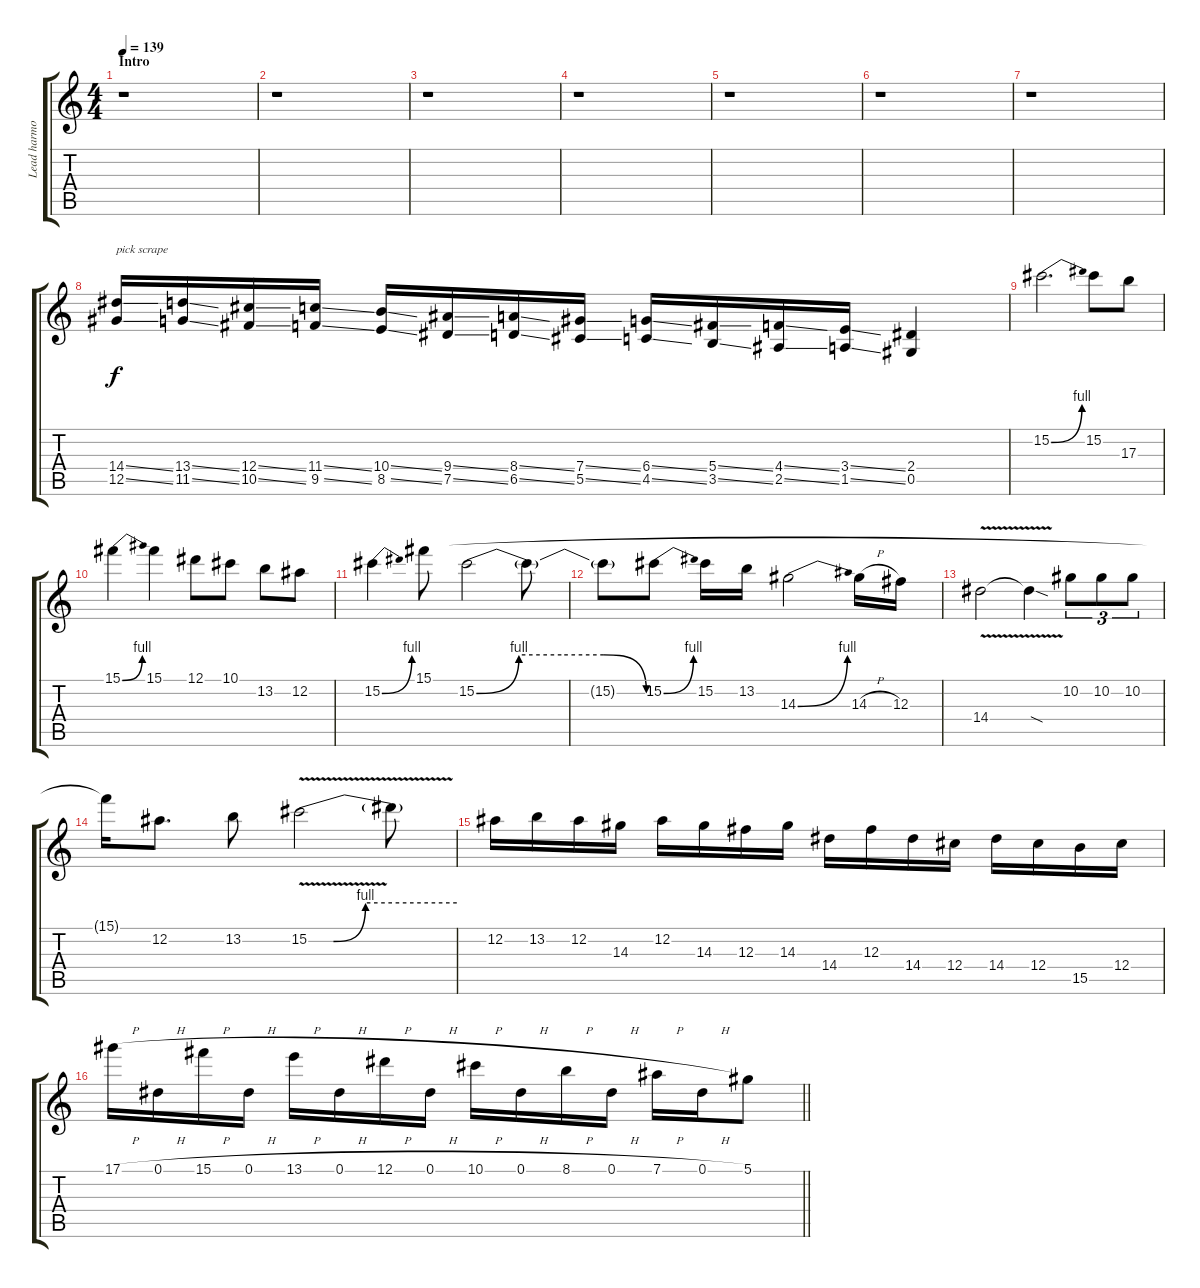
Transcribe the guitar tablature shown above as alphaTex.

\track ("Lead harmony" "Lead harmo") {instrument overdrivenguitar}
\staff {score tabs}
\tuning (Eb4 Bb3 Gb3 Db3 Ab2 Eb2) {hide}
\ts (4 4)
\section ("" "Intro")
\tempo 139
\clef g2
\ks c
r.1{dy f instrument overdrivenguitar} |
r.1 |
r.1 |
r.1 |
r.1 |
r.1 |
r.1 |
(14.4{ss} 12.5{ss}).16{txt "pick scrape"} (13.4{ss} 11.5{ss}).16 (12.4{ss} 10.5{ss}).16 (11.4{ss} 9.5{ss}).16 (10.4{ss} 8.5{ss}).16 (9.4{ss} 7.5{ss}).16 (8.4{ss} 6.5{ss}).16 (7.4{ss} 5.5{ss}).16 (6.4{ss} 4.5{ss}).16 (5.4{ss} 3.5{ss}).16 (4.4{ss} 2.5{ss}).16 (3.4{ss} 1.5{ss}).16 (2.4 0.5).4 |
15.2{be (bend 0 0 60 4)}.2{d} 15.2.8 17.3.8 |
15.1{be (bend 0 0 60 4)}.4 15.1.4 12.1.8 10.1.8 13.2.8 12.2.8 |
15.2{be (bend 0 0 60 4)}.4 15.1.8 15.2{be (custom 0 0 15 4 30 4 45 4 60 0)}.2 15.2{t}.8 |
15.2{t}.8 15.2{be (bend 0 0 60 4)}.8 15.2.16 13.2.16 14.3{be (bend 0 0 60 4)}.2 14.3{h}.16 12.3.16 |
14.4{v}.2 14.4{sod t}.4 10.2.8{tu (3 2)} 10.2.8{tu (3 2)} 10.2.8{tu (3 2)} |
15.1{t}.16 12.2.8{d} 13.2.8 15.2{be (custom 0 0 10 0 23 4 60 4) v}.2 15.2{t}.8 |
12.2.16 13.2.16 12.2.16 14.3.16 12.2.16 14.3.16 12.3.16 14.3.16 14.4.16 12.3.16 14.4.16 12.4.16 14.4.16 12.4.16 15.5.16 12.4.16 |
\barLineRight lightlight
17.1{h}.16 0.1{h}.16 15.1{h}.16 0.1{h}.16 13.1{h}.16 0.1{h}.16 12.1{h}.16 0.1{h}.16 10.1{h}.16 0.1{h}.16 8.1{h}.16 0.1{h}.16 7.1{h}.16 0.1{h}.16 5.1.8
